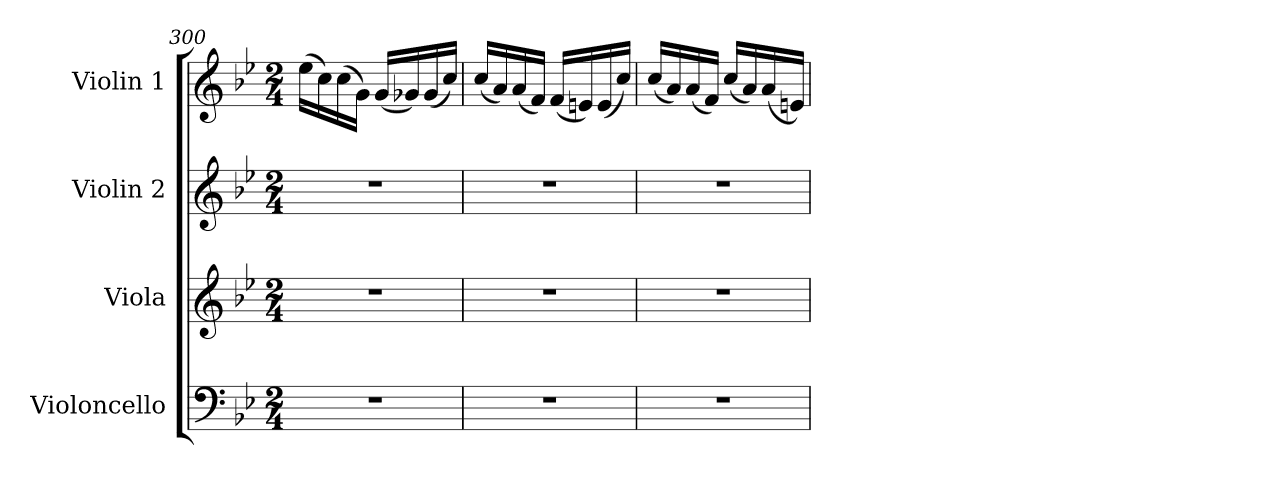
**kern	**kern	**kern	**kern
*part4	*part3	*part2	*part1
*staff4	*staff3	*staff2	*staff1
*I"Violoncello	*I"Viola	*I"Violin 2	*I"Violin 1
*I'Vc	*I'Vla	*I'Vln	*I'Vln
*clefF4	*clefG2	*clefG2	*clefG2
*k[b-e-]	*k[b-e-]	*k[b-e-]	*k[b-e-]
*M2/4	*M2/4	*M2/4	*M2/4
=300	=300	=300	=300
2r	2r	2r	(16ee-\LL
.	.	.	16cc\)
.	.	.	(16cc\
.	.	.	16g\JJ)
.	.	.	(16g/LL
.	.	.	16g-X/)
.	.	.	(16g-/
.	.	.	16cc/JJ)
=301	=301	=301	=301
2r	2r	2r	(16cc/LL
.	.	.	16a/)
.	.	.	(16a/
.	.	.	16f/JJ)
.	.	.	(16f/LL
.	.	.	16en/)
.	.	.	(16e/
.	.	.	16cc/JJ)
=302	=302	=302	=302
2r	2r	2r	(16cc/LL
.	.	.	16a/)
.	.	.	(16a/
.	.	.	16f/JJ)
.	.	.	(16cc/LL
.	.	.	16a/)
.	.	.	(16a/
.	.	.	16en/JJ)
=	=	=	=
*-	*-	*-	*-
